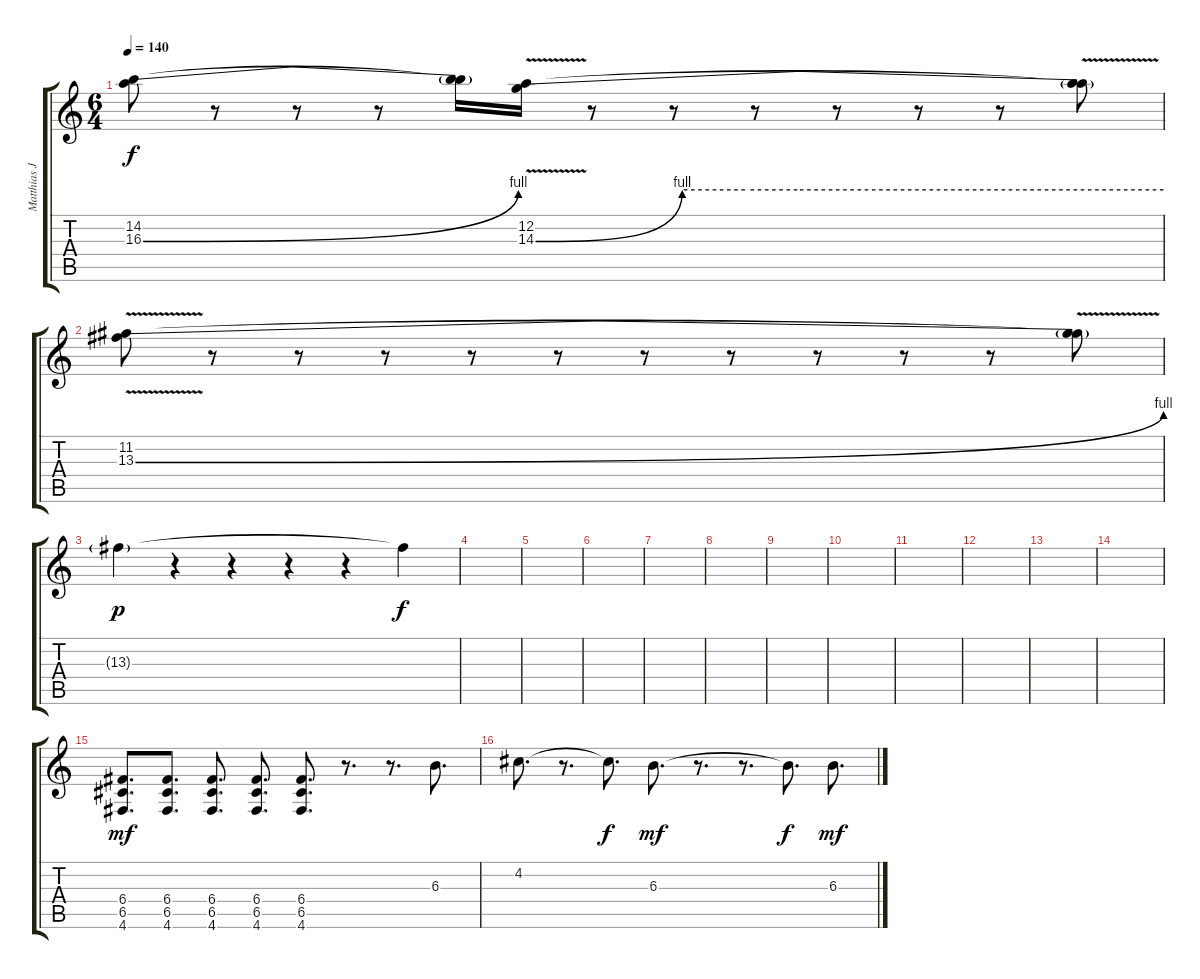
\track ("Matthias Jabs" "Matthias J") {instrument distortionguitar}
\staff {score tabs}
\tuning (D4 A3 F3 C3 G2 D2) {hide}
\ts (6 4)
\tempo 140
\clef g2
\ks c
(14.2 16.3{be (bend 0 0 60 4)}).8{dy f} r.8 r.8 r.8 (14.2{t} 16.3{t}).16 (12.2 14.3{be (custom 0 0 14 4 20 4 25 4 60 4) v}).16 r.8 r.8 r.8 r.8 r.8 r.8 (12.2{t} 14.3{t}).8 |
(11.2 13.3{be (bend 0 0 60 4) v}).8 r.8 r.8 r.8 r.8 r.8 r.8 r.8 r.8 r.8 r.8 (11.2{t} 13.3{t}).8 |
13.3{g}.4{dy p} r.4 r.4 r.4 r.4 13.3{t}.4{dy f} |
|
|
|
|
|
|
|
|
|
|
|
(6.4 6.5 4.6).8{d dy mf instrument distortionguitar} (6.4 6.5 4.6).8{d} (6.4 6.5 4.6).8{d} (6.4 6.5 4.6).8{d} (6.4 6.5 4.6).8{d} r.8{d} r.8{d} 6.3.8{d volume 10} |
4.2.8{d} r.8{d} 4.2{t}.8{d dy f} 6.3.8{d dy mf} r.8{d} r.8{d} 6.3{t}.8{d dy f} 6.3.8{d dy mf}
